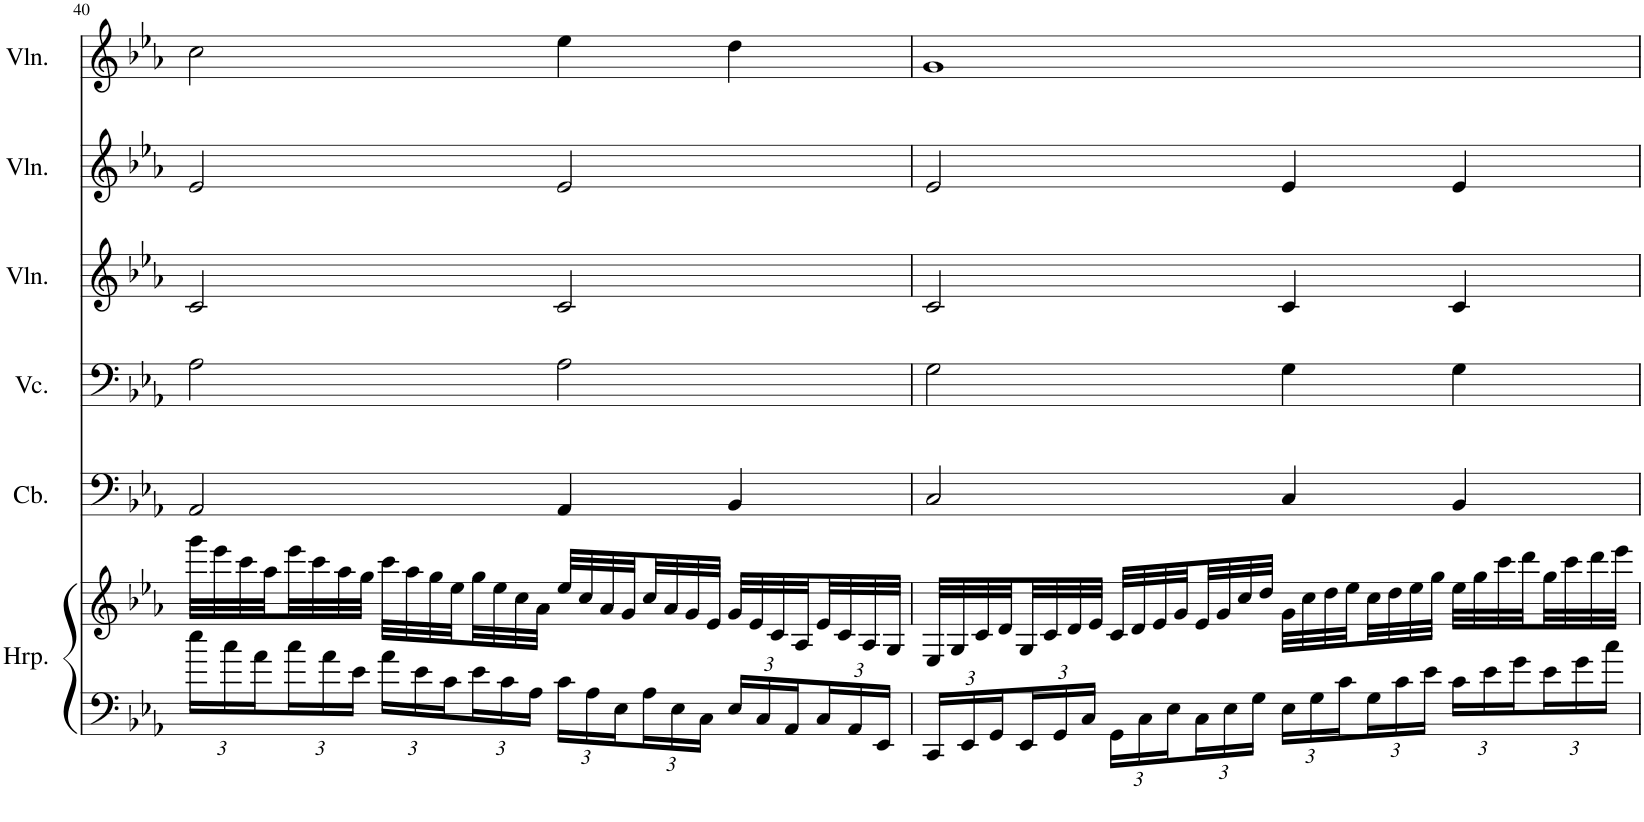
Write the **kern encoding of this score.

**kern	**kern	**kern	**kern	**kern	**kern	**kern
*part6	*part6	*part5	*part4	*part3	*part2	*part1
*staff7	*staff6	*staff5	*staff4	*staff3	*staff2	*staff1
*I"Harp	*	*I"Contrabass	*I"Violoncello	*I"Violin	*I"Violin	*I"Violin
*I'Hrp.	*	*I'Cb.	*I'Vc.	*I'Vln.	*I'Vln.	*I'Vln.
!!LO:PB:g=z
*clefF4	*clefG2	*clefF4	*clefF4	*clefG2	*clefG2	*clefG2
*	*	*Trd7c12	*	*	*	*
*k[b-e-a-]	*k[b-e-a-]	*k[b-e-a-]	*k[b-e-a-]	*k[b-e-a-]	*k[b-e-a-]	*k[b-e-a-]
*M4/4	*M4/4	*M4/4	*M4/4	*M4/4	*M4/4	*M4/4
*Xbrackettup	*	*	*	*	*	*
=40	=40	=40	=40	=40	=40	=40
24ee-\LL	32ggg\LLL	2AA-/	2A-\	2c/	2e-/	2cc\
.	32eee-\	.	.	.	.	.
24cc\	.	.	.	.	.	.
.	32ccc\	.	.	.	.	.
24a-\	.	.	.	.	.	.
.	32aa-\	.	.	.	.	.
24cc\	32eee-\	.	.	.	.	.
.	32ccc\	.	.	.	.	.
24a-\	.	.	.	.	.	.
.	32aa-\	.	.	.	.	.
24e-\JJ	.	.	.	.	.	.
.	32gg\JJJ	.	.	.	.	.
24a-\LL	32ccc\LLL	.	.	.	.	.
.	32aa-\	.	.	.	.	.
24e-\	.	.	.	.	.	.
.	32gg\	.	.	.	.	.
24c\	.	.	.	.	.	.
.	32ee-\	.	.	.	.	.
24e-\	32gg\	.	.	.	.	.
.	32ee-\	.	.	.	.	.
24c\	.	.	.	.	.	.
.	32cc\	.	.	.	.	.
24A-\JJ	.	.	.	.	.	.
.	32a-\JJJ	.	.	.	.	.
24c\LL	32ee-/LLL	4AA-/	2A-\	2c/	2e-/	4ee-\
.	32cc/	.	.	.	.	.
24A-\	.	.	.	.	.	.
.	32a-/	.	.	.	.	.
24E-\	.	.	.	.	.	.
.	32g/	.	.	.	.	.
24A-\	32cc/	.	.	.	.	.
.	32a-/	.	.	.	.	.
24E-\	.	.	.	.	.	.
.	32g/	.	.	.	.	.
24C\JJ	.	.	.	.	.	.
.	32e-/JJJ	.	.	.	.	.
24E-/LL	32g/LLL	4BB-/	.	.	.	4dd\
.	32e-/	.	.	.	.	.
24C/	.	.	.	.	.	.
.	32c/	.	.	.	.	.
24AA-/	.	.	.	.	.	.
.	32A-/	.	.	.	.	.
24C/	32e-/	.	.	.	.	.
.	32c/	.	.	.	.	.
24AA-/	.	.	.	.	.	.
.	32A-/	.	.	.	.	.
24EE-/JJ	.	.	.	.	.	.
.	32G/JJJ	.	.	.	.	.
=41	=41	=41	=41	=41	=41	=41
24CC/LL	32E-/LLL	2C/	2G\	2c/	2e-/	1g
.	32G/	.	.	.	.	.
24EE-/	.	.	.	.	.	.
.	32c/	.	.	.	.	.
24GG/	.	.	.	.	.	.
.	32d/	.	.	.	.	.
24EE-/	32G/	.	.	.	.	.
.	32c/	.	.	.	.	.
24GG/	.	.	.	.	.	.
.	32d/	.	.	.	.	.
24C/JJ	.	.	.	.	.	.
.	32e-/JJJ	.	.	.	.	.
24GG\LL	32c/LLL	.	.	.	.	.
.	32d/	.	.	.	.	.
24C\	.	.	.	.	.	.
.	32e-/	.	.	.	.	.
24E-\	.	.	.	.	.	.
.	32g/	.	.	.	.	.
24C\	32e-/	.	.	.	.	.
.	32g/	.	.	.	.	.
24E-\	.	.	.	.	.	.
.	32cc/	.	.	.	.	.
24G\JJ	.	.	.	.	.	.
.	32dd/JJJ	.	.	.	.	.
24E-\LL	32g\LLL	4C/	4G\	4c/	4e-/	.
.	32cc\	.	.	.	.	.
24G\	.	.	.	.	.	.
.	32dd\	.	.	.	.	.
24c\	.	.	.	.	.	.
.	32ee-\	.	.	.	.	.
24G\	32cc\	.	.	.	.	.
.	32dd\	.	.	.	.	.
24c\	.	.	.	.	.	.
.	32ee-\	.	.	.	.	.
24e-\JJ	.	.	.	.	.	.
.	32gg\JJJ	.	.	.	.	.
24c\LL	32ee-\LLL	4BB-/	4G\	4c/	4e-/	.
.	32gg\	.	.	.	.	.
24e-\	.	.	.	.	.	.
.	32ccc\	.	.	.	.	.
24g\	.	.	.	.	.	.
.	32ddd\	.	.	.	.	.
24e-\	32gg\	.	.	.	.	.
.	32ccc\	.	.	.	.	.
24g\	.	.	.	.	.	.
.	32ddd\	.	.	.	.	.
24cc\JJ	.	.	.	.	.	.
.	32eee-\JJJ	.	.	.	.	.
=	=	=	=	=	=	=
*-	*-	*-	*-	*-	*-	*-
